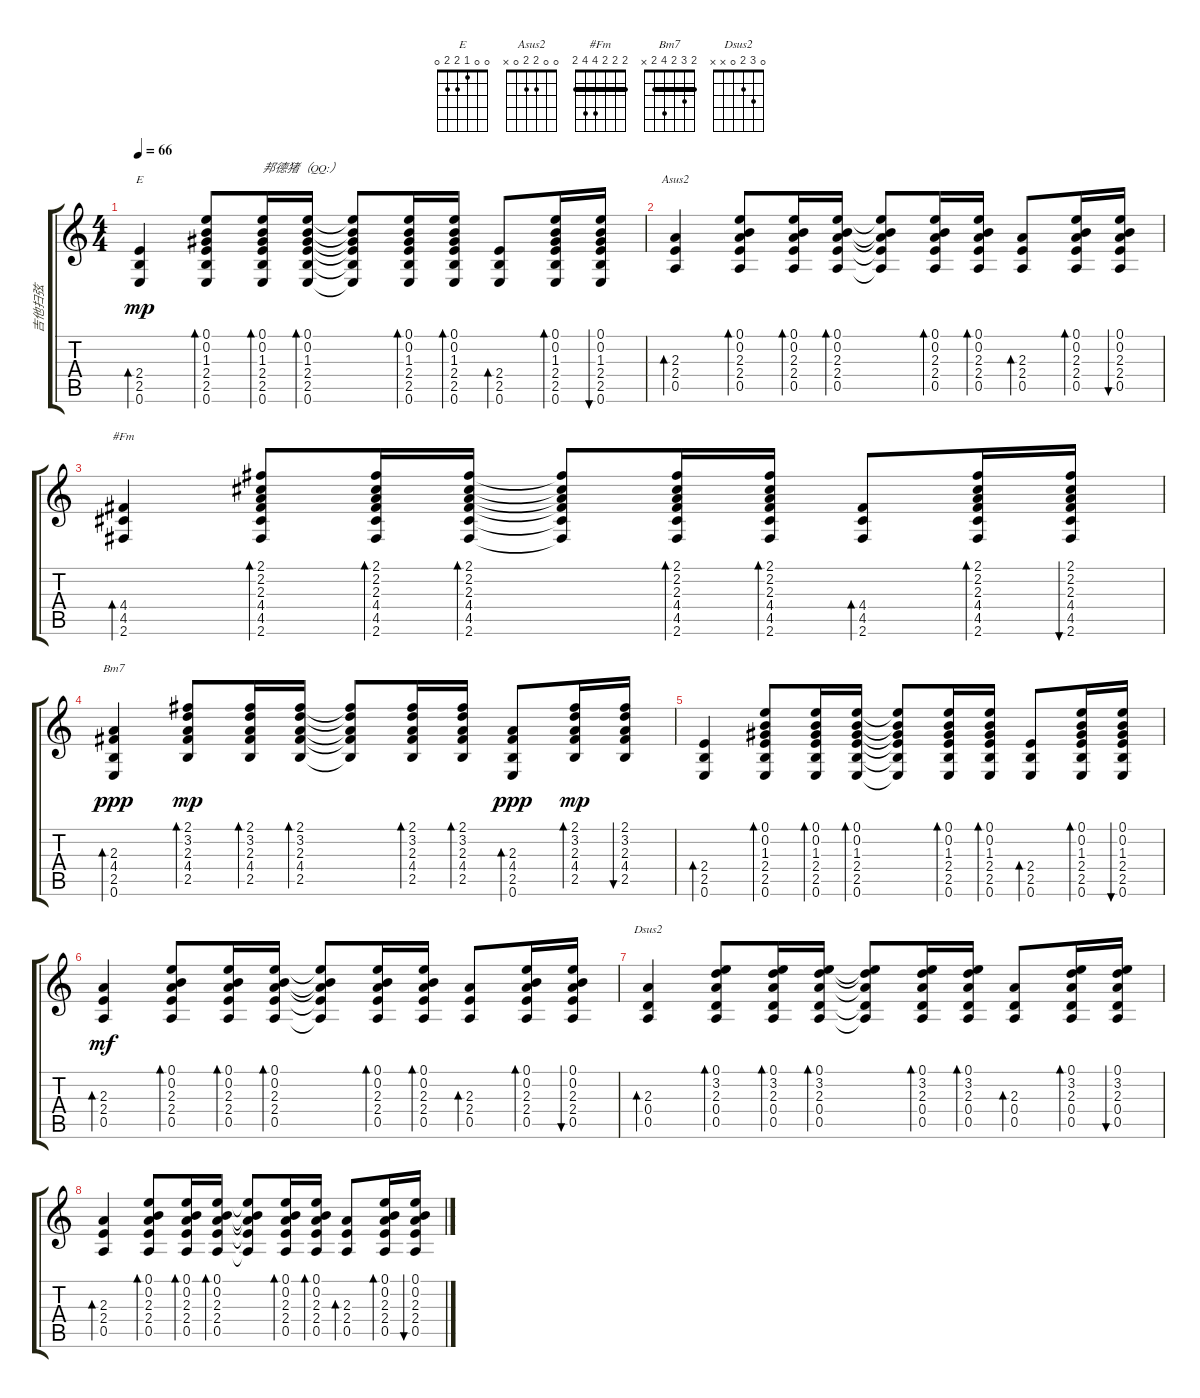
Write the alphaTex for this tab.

\track ("吉他扫弦" "吉他扫弦") {instrument acousticguitarsteel}
\staff {score tabs}
\tuning (E4 B3 G3 D3 A2 E2) {hide}
\chord ("E" 0 0 1 2 2 0)
\chord ("Asus2" 0 0 2 2 0 x)
\chord ("#Fm" 2 2 2 4 4 2) {barre 2}
\chord ("Bm7" 2 3 2 4 2 x) {barre 2}
\chord ("Dsus2" 0 3 2 0 x x)
\ts (4 4)
\tempo 66
\clef g2
\ks c
(2.4 2.5 0.6).4{bd 60 ch "E" dy mp} (0.1 0.2 1.3 2.4 2.5 0.6).8{bd 30} (0.1 0.2 1.3 2.4 2.5 0.6).16{bd 30 txt "邦德猪（QQ:）"} (0.1 0.2 1.3 2.4 2.5 0.6).16{bd 30} (0.1{t} 0.2{t} 1.3{t} 2.4{t} 2.5{t} 0.6{t}).8 (0.1 0.2 1.3 2.4 2.5 0.6).16{bd 30} (0.1 0.2 1.3 2.4 2.5 0.6).16{bd 30} (2.4 2.5 0.6).8{bd 30} (0.1 0.2 1.3 2.4 2.5 0.6).16{bd 30} (0.1 0.2 1.3 2.4 2.5 0.6).16{bu 30} |
(2.3 2.4 0.5).4{bd 60 ch "Asus2"} (0.1 0.2 2.3 2.4 0.5).8{bd 30} (0.1 0.2 2.3 2.4 0.5).16{bd 30} (0.1 0.2 2.3 2.4 0.5).16{bd 30} (0.1{t} 0.2{t} 2.3{t} 2.4{t} 0.5{t}).8 (0.1 0.2 2.3 2.4 0.5).16{bd 30} (0.1 0.2 2.3 2.4 0.5).16{bd 30} (2.3 2.4 0.5).8{bd 30} (0.1 0.2 2.3 2.4 0.5).16{bd 30} (0.1 0.2 2.3 2.4 0.5).16{bu 30} |
(4.4 4.5 2.6).4{bd 60 ch "#Fm"} (2.1 2.2 2.3 4.4 4.5 2.6).8{bd 30} (2.1 2.2 2.3 4.4 4.5 2.6).16{bd 30} (2.1 2.2 2.3 4.4 4.5 2.6).16{bd 30} (2.1{t} 2.2{t} 2.3{t} 4.4{t} 4.5{t} 2.6{t}).8 (2.1 2.2 2.3 4.4 4.5 2.6).16{bd 30} (2.1 2.2 2.3 4.4 4.5 2.6).16{bd 30} (4.4 4.5 2.6).8{bd 30} (2.1 2.2 2.3 4.4 4.5 2.6).16{bd 30} (2.1 2.2 2.3 4.4 4.5 2.6).16{bu 30} |
(2.3 4.4 2.5 0.6).4{bd 30 ch "Bm7" dy ppp} (2.1 3.2 2.3 4.4 2.5).8{bd 30 dy mp} (2.1 3.2 2.3 4.4 2.5).16{bd 30} (2.1 3.2 2.3 4.4 2.5).16{bd 30} (2.1{t} 3.2{t} 2.3{t} 4.4{t} 2.5{t}).8 (2.1 3.2 2.3 4.4 2.5).16{bd 30} (2.1 3.2 2.3 4.4 2.5).16{bd 30} (2.3 4.4 2.5 0.6).8{bd 30 dy ppp} (2.1 3.2 2.3 4.4 2.5).16{bd 30 dy mp} (2.1 3.2 2.3 4.4 2.5).16{bu 30} |
(2.4 2.5 0.6).4{bd 60} (0.1 0.2 1.3 2.4 2.5 0.6).8{bd 30} (0.1 0.2 1.3 2.4 2.5 0.6).16{bd 30} (0.1 0.2 1.3 2.4 2.5 0.6).16{bd 30} (0.1{t} 0.2{t} 1.3{t} 2.4{t} 2.5{t} 0.6{t}).8 (0.1 0.2 1.3 2.4 2.5 0.6).16{bd 30} (0.1 0.2 1.3 2.4 2.5 0.6).16{bd 30} (2.4 2.5 0.6).8{bd 30} (0.1 0.2 1.3 2.4 2.5 0.6).16{bd 30} (0.1 0.2 1.3 2.4 2.5 0.6).16{bu 30} |
(2.3 2.4 0.5).4{bd 60 dy mf} (0.1 0.2 2.3 2.4 0.5).8{bd 30} (0.1 0.2 2.3 2.4 0.5).16{bd 30} (0.1 0.2 2.3 2.4 0.5).16{bd 30} (0.1{t} 0.2{t} 2.3{t} 2.4{t} 0.5{t}).8 (0.1 0.2 2.3 2.4 0.5).16{bd 30} (0.1 0.2 2.3 2.4 0.5).16{bd 30} (2.3 2.4 0.5).8{bd 30} (0.1 0.2 2.3 2.4 0.5).16{bd 30} (0.1 0.2 2.3 2.4 0.5).16{bu 30} |
(2.3 0.4 0.5).4{bd 30 ch "Dsus2"} (0.1 3.2 2.3 0.4 0.5).8{bd 30} (0.1 3.2 2.3 0.4 0.5).16{bd 30} (0.1 3.2 2.3 0.4 0.5).16{bd 30} (0.1{t} 3.2{t} 2.3{t} 0.4{t} 0.5{t}).8 (0.1 3.2 2.3 0.4 0.5).16{bd 30} (0.1 3.2 2.3 0.4 0.5).16{bd 30} (2.3 0.4 0.5).8{bd 30} (0.1 3.2 2.3 0.4 0.5).16{bd 30} (0.1 3.2 2.3 0.4 0.5).16{bu 30} |
(2.3 2.4 0.5).4{bd 60} (0.1 0.2 2.3 2.4 0.5).8{bd 30} (0.1 0.2 2.3 2.4 0.5).16{bd 30} (0.1 0.2 2.3 2.4 0.5).16{bd 30} (0.1{t} 0.2{t} 2.3{t} 2.4{t} 0.5{t}).8 (0.1 0.2 2.3 2.4 0.5).16{bd 30} (0.1 0.2 2.3 2.4 0.5).16{bd 30} (2.3 2.4 0.5).8{bd 30} (0.1 0.2 2.3 2.4 0.5).16{bd 30} (0.1 0.2 2.3 2.4 0.5).16{bu 30}
